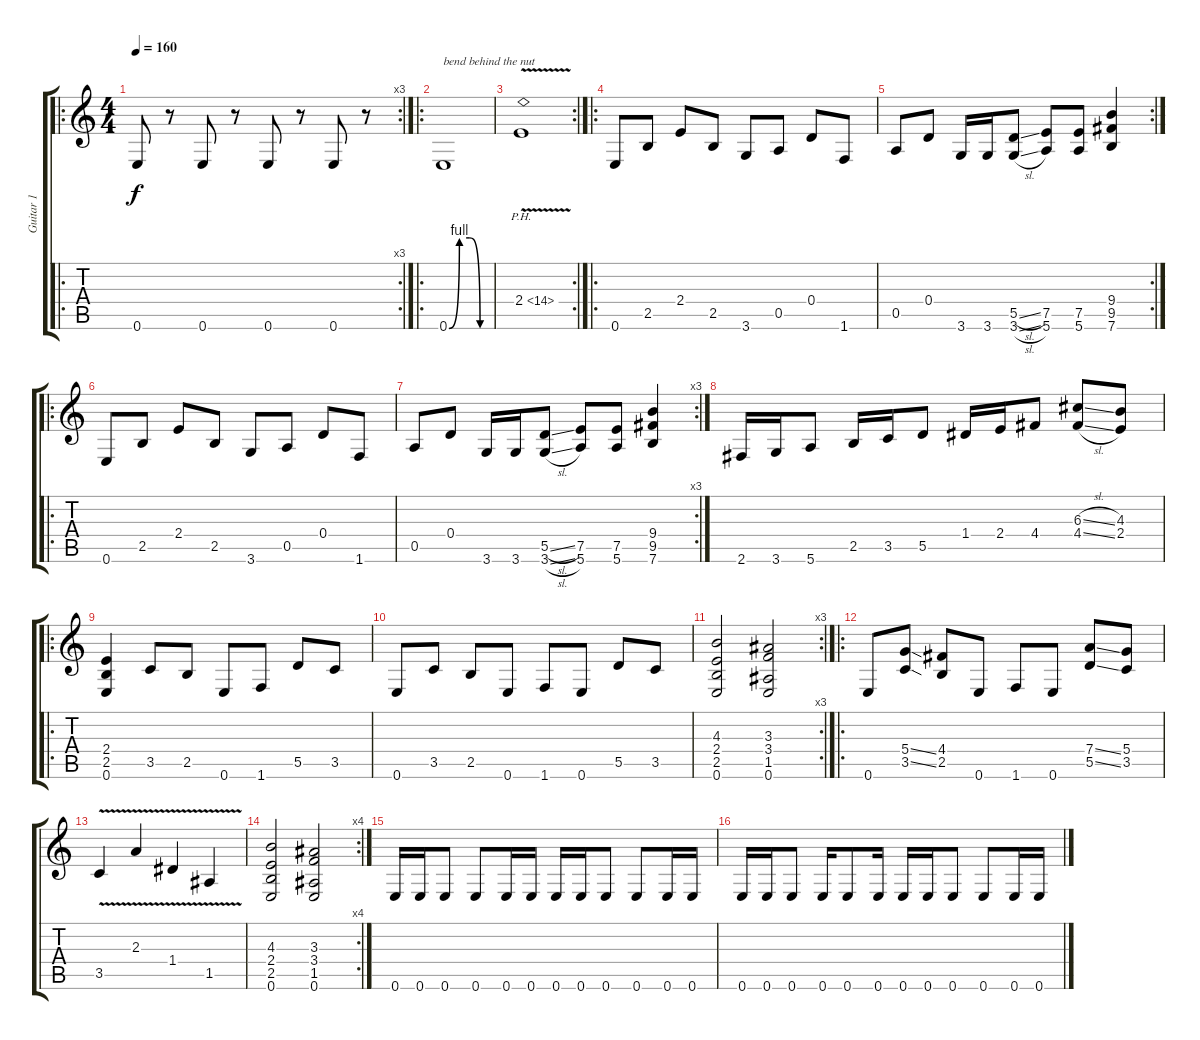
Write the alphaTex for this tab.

\track ("Guitar 1" "Guitar 1") {instrument distortionguitar}
\staff {score tabs}
\tuning (E4 B3 G3 D3 A2 E2) {hide}
\ro
\rc 3
\ts (4 4)
\tempo 160
\clef g2
\ks c
0.6.8{dy f instrument distortionguitar} r.8 0.6.8 r.8 0.6.8 r.8 0.6.8 r.8 |
\ro
0.6{be (custom 0 0 15 4 30 4 45 0 60 0)}.1{txt "bend behind the nut"} |
\rc 2
2.4{ph 12 v}.1 |
\ro
0.6.8 2.5.8 2.4.8 2.5.8 3.6.8 0.5.8 0.4.8 1.6.8 |
\rc 2
0.5.8 0.4.8 3.6.16 3.6.16 (5.5{sl} 3.6{sl}).8 (7.5 5.6).8 (7.5 5.6).8 (9.4 9.5 7.6).4 |
\ro
0.6.8 2.5.8 2.4.8 2.5.8 3.6.8 0.5.8 0.4.8 1.6.8 |
\rc 3
0.5.8 0.4.8 3.6.16 3.6.16 (5.5{sl} 3.6{sl}).8 (7.5 5.6).8 (7.5 5.6).8 (9.4 9.5 7.6).4 |
2.6.16 3.6.16 5.6.8 2.5.16 3.5.16 5.5.8 1.4.16 2.4.16 4.4.8 (6.3{sl} 4.4{sl}).8 (4.3 2.4).8 |
\ro
(2.4 2.5 0.6).4 3.5.8 2.5.8 0.6.8 1.6.8 5.5.8 3.5.8 |
0.6.8 3.5.8 2.5.8 0.6.8 1.6.8 0.6.8 5.5.8 3.5.8 |
\rc 3
(4.3 2.4 2.5 0.6).2 (3.3 3.4 1.5 0.6).2 |
\ro
0.6.8 (5.4{ss} 3.5{ss}).8 (4.4 2.5).8 0.6.8 1.6.8 0.6.8 (7.4{ss} 5.5{ss}).8 (5.4 3.5).8 |
3.5{v}.4 2.3{v}.4 1.4{v}.4 1.5{v}.4 |
\rc 4
(4.3 2.4 2.5 0.6).2 (3.3 3.4 1.5 0.6).2 |
0.6.16 0.6.16 0.6.8 0.6.8 0.6.16 0.6.16 0.6.16 0.6.16 0.6.8 0.6.8 0.6.16 0.6.16 |
0.6.16 0.6.16 0.6.8 0.6.16 0.6.8 0.6.16 0.6.16 0.6.16 0.6.8 0.6.8 0.6.16 0.6.16
